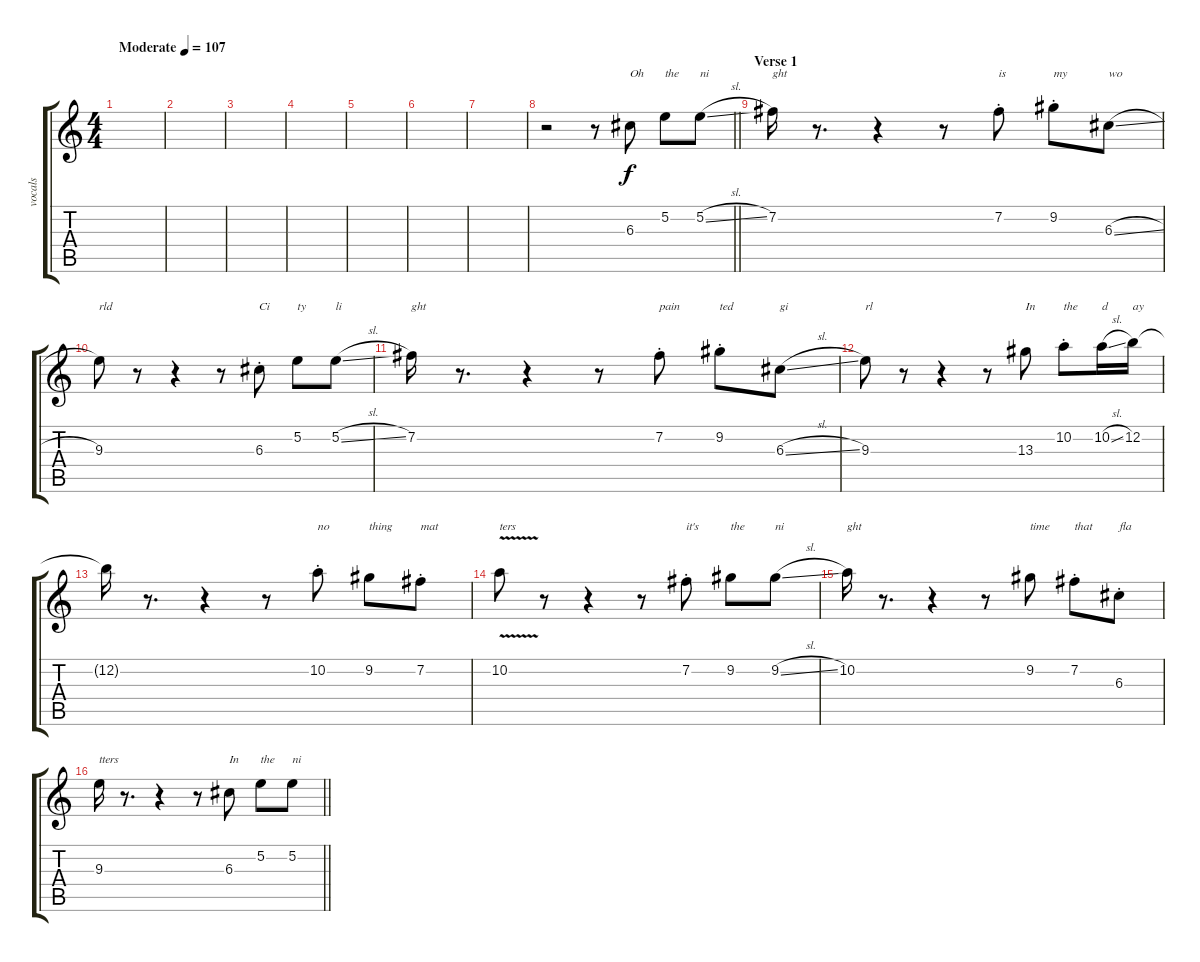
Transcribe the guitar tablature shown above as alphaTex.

\track ("vocals" "vocals") {instrument distortionguitar}
\staff {score tabs}
\tuning (E4 B3 G3 D3 A2 E2) {hide}
\ts (4 4)
\tempo (107 "Moderate")
\clef g2
\ks c
|
|
|
|
|
|
|
\barLineRight lightlight
r.2 r.8 6.3.8{txt "Oh"} 5.2.8{txt "the"} 5.2{sl}.8{txt "ni"} |
\section ("" "Verse 1")
7.2.16{txt "ght"} r.8{d} r.4 r.8 7.2{st}.8{txt "is"} 9.2{st}.8{txt "my"} 6.3{sl}.8{txt "wo"} |
9.3.8{txt "rld"} r.8 r.4 r.8 6.3{st}.8{txt "Ci"} 5.2.8{txt "ty"} 5.2{sl}.8{txt "li"} |
7.2.16{txt "ght"} r.8{d} r.4 r.8 7.2{st}.8{txt "pain"} 9.2{st}.8{txt "ted"} 6.3{sl}.8{txt "gi"} |
9.3.8{txt "rl"} r.8 r.4 r.8 13.3.8{txt "In"} 10.2{st}.8{txt "the"} 10.2{sl}.16{txt "d"} 12.2.16{txt "ay"} |
12.2{t}.16 r.8{d} r.4 r.8 10.2{st}.8{txt "no"} 9.2.8{txt "thing"} 7.2{st}.8{txt "mat"} |
10.2{v}.8{txt "ters"} r.8 r.4 r.8 7.2{st}.8{txt "it's"} 9.2.8{txt "the"} 9.2{sl}.8{txt "ni"} |
10.2.16{txt "ght"} r.8{d} r.4 r.8 9.2.8{txt "time"} 7.2{st}.8{txt "that"} 6.3{st}.8{txt "fla"} |
\barLineRight lightlight
9.3.16{txt "tters"} r.8{d} r.4 r.8 6.3.8{txt "In"} 5.2.8{txt "the"} 5.2{sl}.8{txt "ni"}
